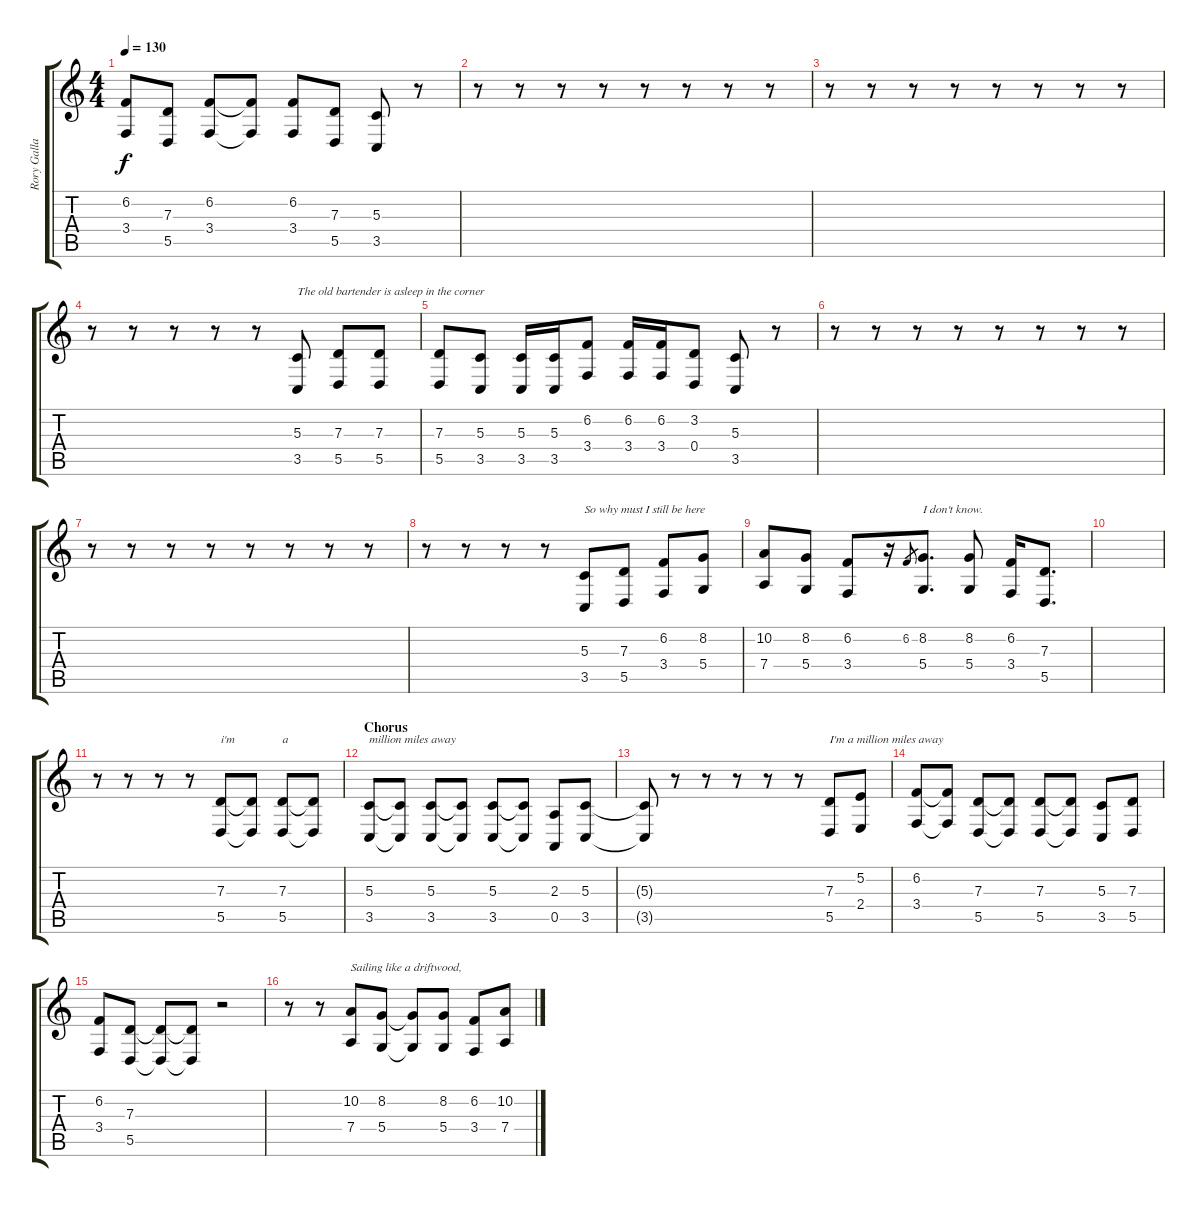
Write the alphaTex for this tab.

\track ("Rory Gallagher Vocals" "Rory Galla") {instrument sopranosax}
\staff {score tabs}
\tuning (E4 B3 G3 D3 A2 E2) {hide}
\ts (4 4)
\tempo 130
\clef g2
\ks c
(6.2 3.4).8{dy f} (7.3 5.5).8 (6.2 3.4).8 (6.2{t} 3.4{t}).8 (6.2 3.4).8 (7.3 5.5).8 (5.3 3.5).8 r.8 |
r.8 r.8 r.8 r.8 r.8 r.8 r.8 r.8 |
r.8 r.8 r.8 r.8 r.8 r.8 r.8 r.8 |
r.8 r.8 r.8 r.8 r.8 (5.3 3.5).8{txt "The old bartender is asleep in the corner"} (7.3 5.5).8 (7.3 5.5).8 |
(7.3 5.5).8 (5.3 3.5).8 (5.3 3.5).16 (5.3 3.5).16 (6.2 3.4).8 (6.2 3.4).16 (6.2 3.4).16 (3.2 0.4).8 (5.3 3.5).8 r.8 |
r.8 r.8 r.8 r.8 r.8 r.8 r.8 r.8 |
r.8 r.8 r.8 r.8 r.8 r.8 r.8 r.8 |
r.8 r.8 r.8 r.8 (5.3 3.5).8{txt "So why must I still be here"} (7.3 5.5).8 (6.2 3.4).8 (8.2 5.4).8 |
(10.2 7.4).8 (8.2 5.4).8 (6.2 3.4).8 r.16 6.2.8{gr} (8.2 5.4).8{d txt "I don't know."} (8.2 5.4).8 (6.2 3.4).16 (7.3 5.5).8{d} |
|
r.8 r.8 r.8 r.8 (7.3 5.5).8{txt "i'm"} (7.3{t} 5.5{t}).8 (7.3 5.5).8{txt "a"} (7.3{t} 5.5{t}).8 |
\section ("" "Chorus")
(5.3 3.5).8{txt "million miles away"} (5.3{t} 3.5{t}).8 (5.3 3.5).8 (5.3{t} 3.5{t}).8 (5.3 3.5).8 (5.3{t} 3.5{t}).8 (2.3 0.5).8 (5.3 3.5).8 |
(5.3{t} 3.5{t}).8 r.8 r.8 r.8 r.8 r.8 (7.3 5.5).8{txt "I'm a million miles away"} (5.2 2.4).8 |
(6.2 3.4).8 (6.2{t} 3.4{t}).8 (7.3 5.5).8 (7.3{t} 5.5{t}).8 (7.3 5.5).8 (7.3{t} 5.5{t}).8 (5.3 3.5).8 (7.3 5.5).8 |
(6.2 3.4).8 (7.3 5.5).8 (7.3{t} 5.5{t}).8 (7.3{t} 5.5{t}).8 r.2 |
r.8 r.8 (10.2 7.4).8{txt "Sailing like a driftwood,"} (8.2 5.4).8 (8.2{t} 5.4{t}).8 (8.2 5.4).8 (6.2 3.4).8 (10.2 7.4).8
